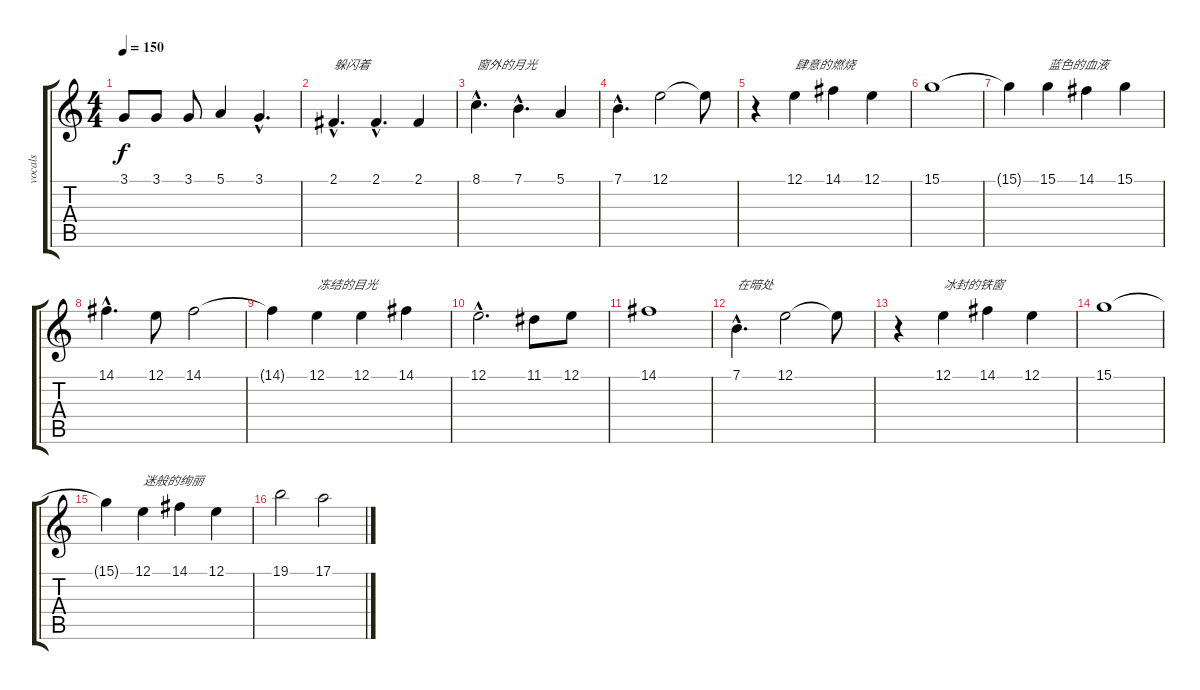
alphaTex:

\track ("vocals" "vocals") {instrument tremolostrings}
\staff {score tabs}
\tuning (E4 B3 G3 D3 A2 E2) {hide}
\ts (4 4)
\tempo 150
\clef g2
\ks c
3.1.8{dy f} 3.1.8 3.1.8 5.1.4 3.1{hac}.4{d} |
2.1{hac}.4{d txt "躲闪着"} 2.1{hac}.4{d} 2.1.4 |
8.1{hac}.4{d txt "窗外的月光"} 7.1{hac}.4{d} 5.1.4 |
7.1{hac}.4{d} 12.1.2 12.1{t}.8 |
r.4 12.1.4{txt "肆意的燃烧"} 14.1.4 12.1.4 |
15.1.1 |
15.1{t}.4 15.1.4{txt "蓝色的血液"} 14.1.4 15.1.4 |
14.1{hac}.4{d} 12.1.8 14.1.2 |
14.1{t}.4 12.1.4{txt "冻结的目光"} 12.1.4 14.1.4 |
12.1{hac}.2{d} 11.1.8 12.1.8 |
14.1.1 |
7.1{hac}.4{d txt "在暗处"} 12.1.2 12.1{t}.8 |
r.4 12.1.4{txt "冰封的铁窗"} 14.1.4 12.1.4 |
15.1.1 |
15.1{t}.4 12.1.4{txt "迷般的绚丽"} 14.1.4 12.1.4 |
19.1.2 17.1.2
